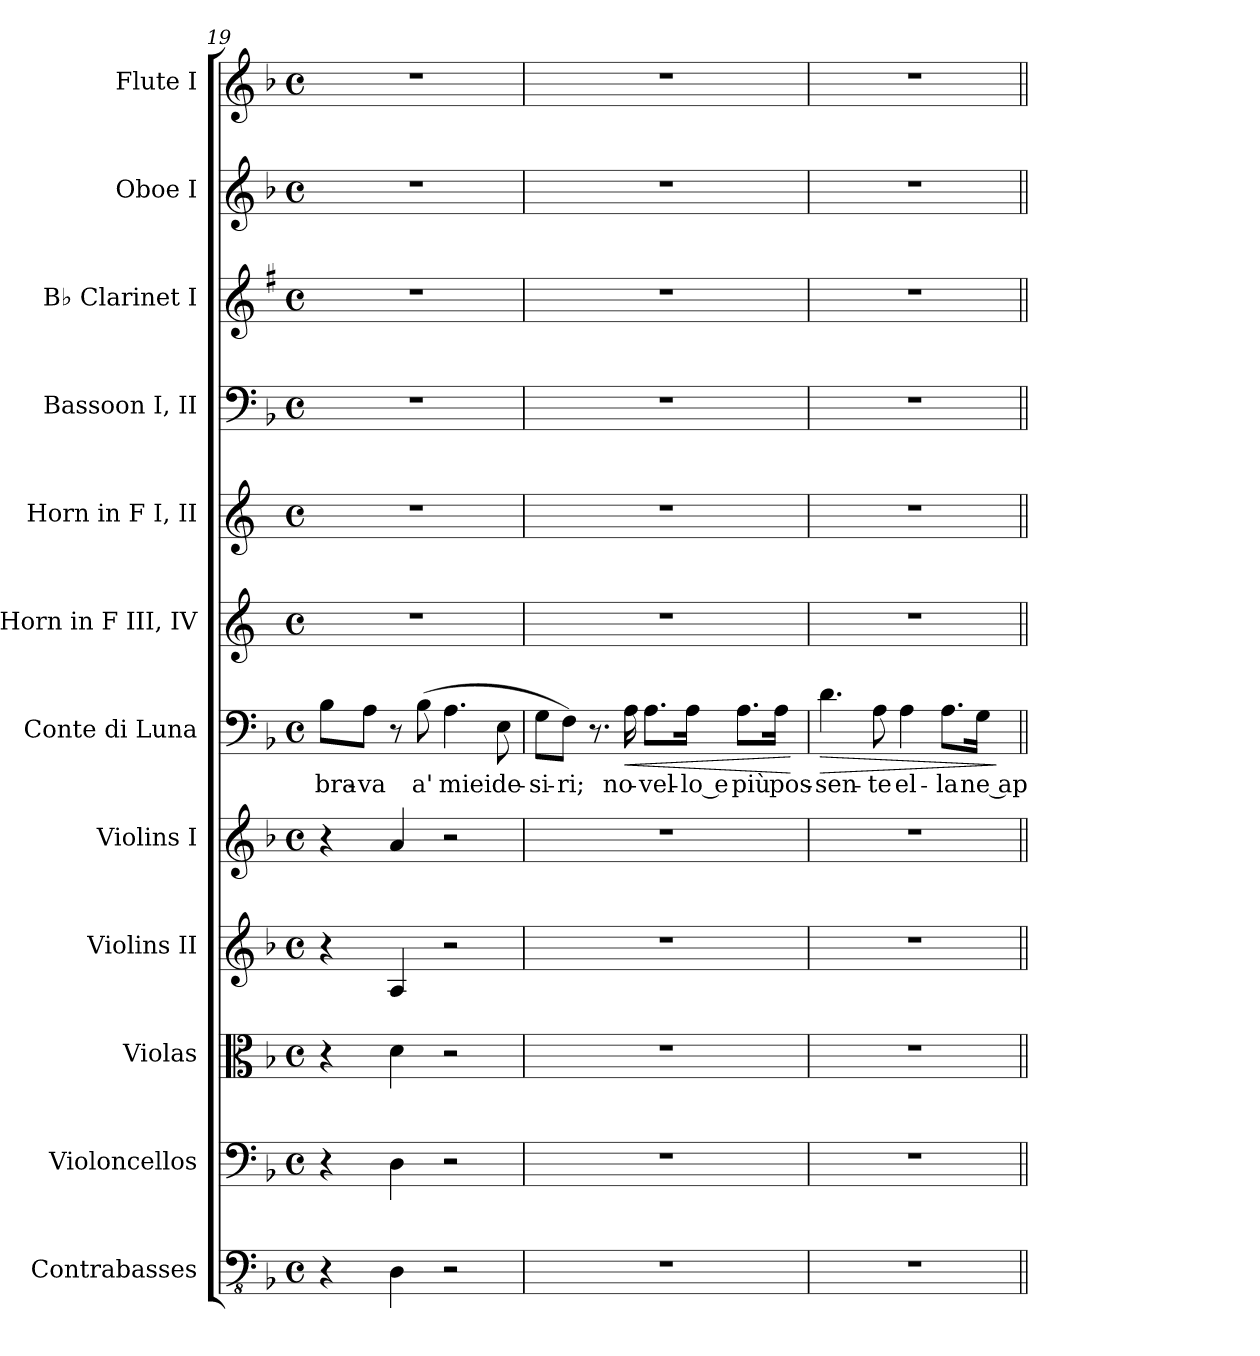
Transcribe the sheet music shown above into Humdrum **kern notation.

**kern	**kern	**kern	**kern	**kern	**kern	**text	**dynam	**kern	**kern	**kern	**kern	**kern	**kern
*part12	*part11	*part10	*part9	*part8	*part7	*part7	*part7	*part6	*part5	*part4	*part3	*part2	*part1
*staff12	*staff11	*staff10	*staff9	*staff8	*staff7	*staff7	*staff7	*staff6	*staff5	*staff4	*staff3	*staff2	*staff1
*I"Contrabasses	*I"Violoncellos	*I"Violas	*I"Violins II	*I"Violins I	*I"Conte di Luna	*	*	*I"Horn in F  III, IV	*I"Horn in F  I, II	*I"Bassoon I, II	*I"B♭ Clarinet I	*I"Oboe I	*I"Flute I
*I'Cb.	*I'Vc.	*I'Vla.	*I'Vln. II	*I'Vln. I	*I'di Luna	*	*	*	*	*I'Bsn. I, II	*I'B♭ Cl. I	*I'Ob. I	*I'Fl. I
*clefFv4	*clefF4	*clefC3	*clefG2	*clefG2	*clefF4	*	*	*clefG2	*clefG2	*clefF4	*clefG2	*clefG2	*clefG2
*	*	*	*	*	*	*	*	*ITrd4c7	*ITrd4c7	*	*ITrd1c2	*	*
*k[b-]	*k[b-]	*k[b-]	*k[b-]	*k[b-]	*k[b-]	*	*	*k[b-]	*k[b-]	*k[b-]	*k[b-]	*k[b-]	*k[b-]
*M4/4	*M4/4	*M4/4	*M4/4	*M4/4	*M4/4	*	*	*M4/4	*M4/4	*M4/4	*M4/4	*M4/4	*M4/4
*met(c)	*met(c)	*met(c)	*met(c)	*met(c)	*met(c)	*	*	*met(c)	*met(c)	*met(c)	*met(c)	*met(c)	*met(c)
=19	=19	=19	=19	=19	=19	=19	=19	=19	=19	=19	=19	=19	=19
4r	4r	4r	4r	4r	8B-\L	-bra-	.	1r	1r	1r	1r	1r	1r
.	.	.	.	.	8A\J	-va	.	.	.	.	.	.	.
4DD\	4D\	4d\	4A/	4a/	8r	.	.	.	.	.	.	.	.
.	.	.	.	.	(8B-\	a'	.	.	.	.	.	.	.
2r	2r	2r	2r	2r	4.A\	miei	.	.	.	.	.	.	.
.	.	.	.	.	8E\	de-	.	.	.	.	.	.	.
=20	=20	=20	=20	=20	=20	=20	=20	=20	=20	=20	=20	=20	=20
1r	1r	1r	1r	1r	8G\L	-si-	.	1r	1r	1r	1r	1r	1r
.	.	.	.	.	8F\J)	-ri;	.	.	.	.	.	.	.
.	.	.	.	.	8.r	.	.	.	.	.	.	.	.
!	!	!	!	!	!	!	!LO:HP:b	!	!	!	!	!	!
.	.	.	.	.	16A\	no-	<	.	.	.	.	.	.
.	.	.	.	.	8.A\L	-vel-	.	.	.	.	.	.	.
.	.	.	.	.	16A\Jk	lo e	.	.	.	.	.	.	.
.	.	.	.	.	8.A\L	più	.	.	.	.	.	.	.
.	.	.	.	.	16A\Jk	pos-	.	.	.	.	.	.	.
.	.	.	.	.	.	.	[	.	.	.	.	.	.
=21	=21	=21	=21	=21	=21	=21	=21	=21	=21	=21	=21	=21	=21
!	!	!	!	!	!	!	!LO:HP:b	!	!	!	!	!	!
1r	1r	1r	1r	1r	4.d\	-sen-	>	1r	1r	1r	1r	1r	1r
.	.	.	.	.	8A\	-te	.	.	.	.	.	.	.
.	.	.	.	.	4A\	el-	.	.	.	.	.	.	.
.	.	.	.	.	8.A\L	-la	.	.	.	.	.	.	.
.	.	.	.	.	16G\Jk	ne ap	.	.	.	.	.	.	.
.	.	.	.	.	.	.	]	.	.	.	.	.	.
=||	=||	=||	=||	=||	=||	=||	=||	=||	=||	=||	=||	=||	=||
*-	*-	*-	*-	*-	*-	*-	*-	*-	*-	*-	*-	*-	*-
